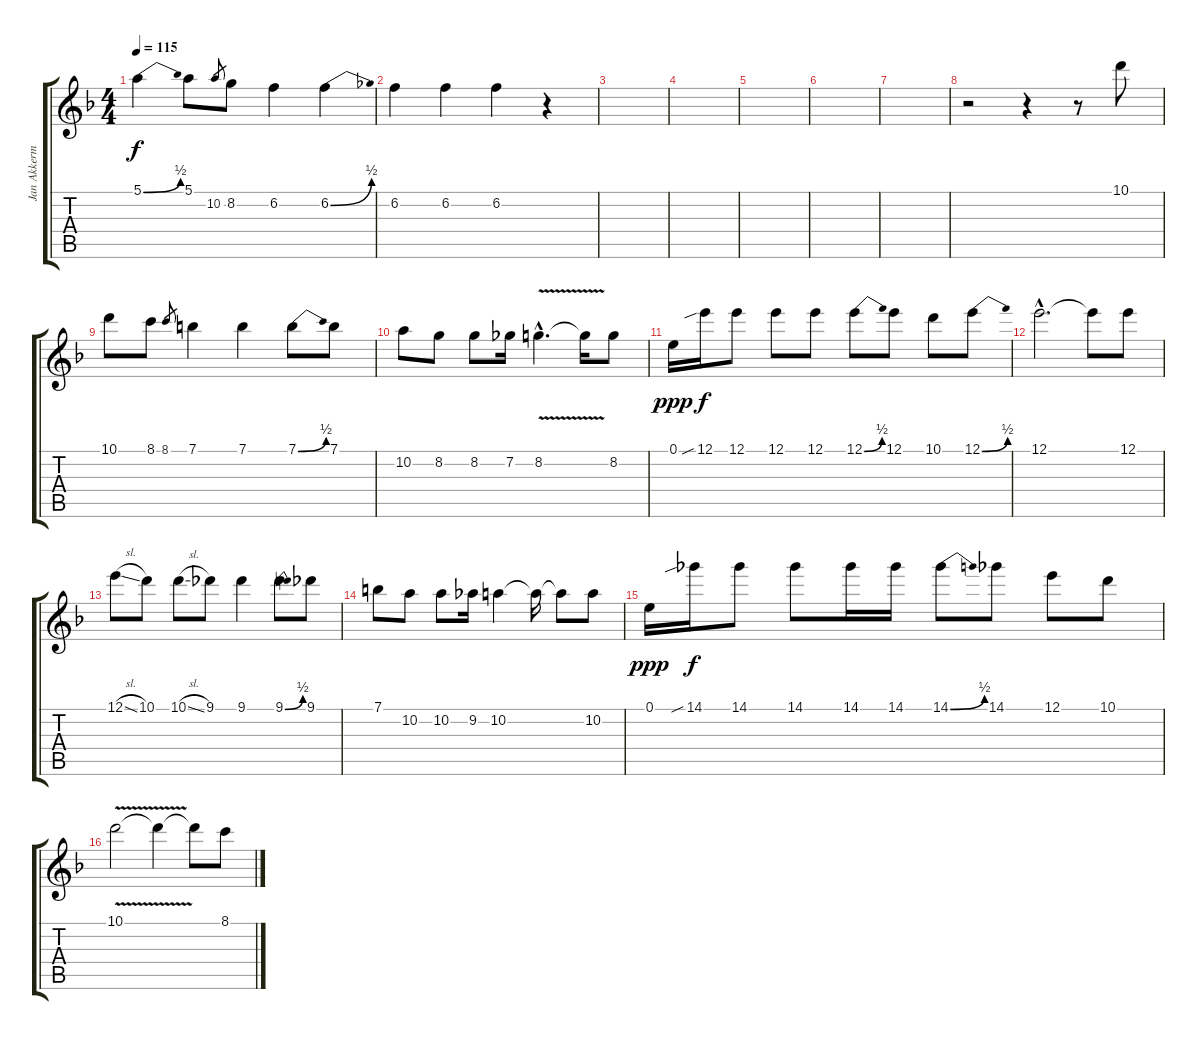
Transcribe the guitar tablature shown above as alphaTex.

\track ("Jan Akkerman" "Jan Akkerm") {instrument overdrivenguitar}
\staff {score tabs}
\tuning (E4 B3 G3 D3 A2 E2) {hide}
\ts (4 4)
\tempo 115
\clef g2
\ks f
5.1{be (bend 0 0 60 2)}.4{dy f} 5.1.8 10.2.8{gr} 8.2.8 6.2.4 6.2{be (bend 0 0 60 2)}.4 |
6.2.4 6.2.4 6.2.4 r.4 |
|
|
|
|
|
r.2 r.4 r.8 10.1.8 |
10.1.8 8.1.8 8.1.8{gr} 7.1.4 7.1.4 7.1{be (bend 0 0 60 2)}.8 7.1.8 |
10.2.8 8.2.8 8.2.8 7.2.16 8.2{v hac}.4{d} 8.2{t}.16 8.2.8 |
0.1.16{dy ppp} 12.1{sib}.16{dy f} 12.1.8 12.1.8 12.1.8 12.1{be (bend 0 0 60 2)}.8 12.1.8 10.1.8 12.1{be (bend 0 0 60 2)}.8 |
12.1{hac}.2{d} 12.1{t}.8 12.1.8 |
12.1{sl}.8 10.1.8 10.1{sl}.8 9.1.8 9.1.4 9.1{be (bend 0 0 60 2)}.8 9.1.8 |
7.1.8 10.2.8 10.2.8 9.2.16 10.2.4 10.2{t}.16 10.2{t}.8 10.2.8 |
0.1.16{dy ppp} 14.1{sib}.16{dy f} 14.1.8 14.1.8 14.1.16 14.1.16 14.1{be (bend 0 0 60 2)}.8 14.1.8 12.1.8 10.1.8 |
10.1{v}.2 10.1{t}.4 10.1{t}.8 8.1.8
